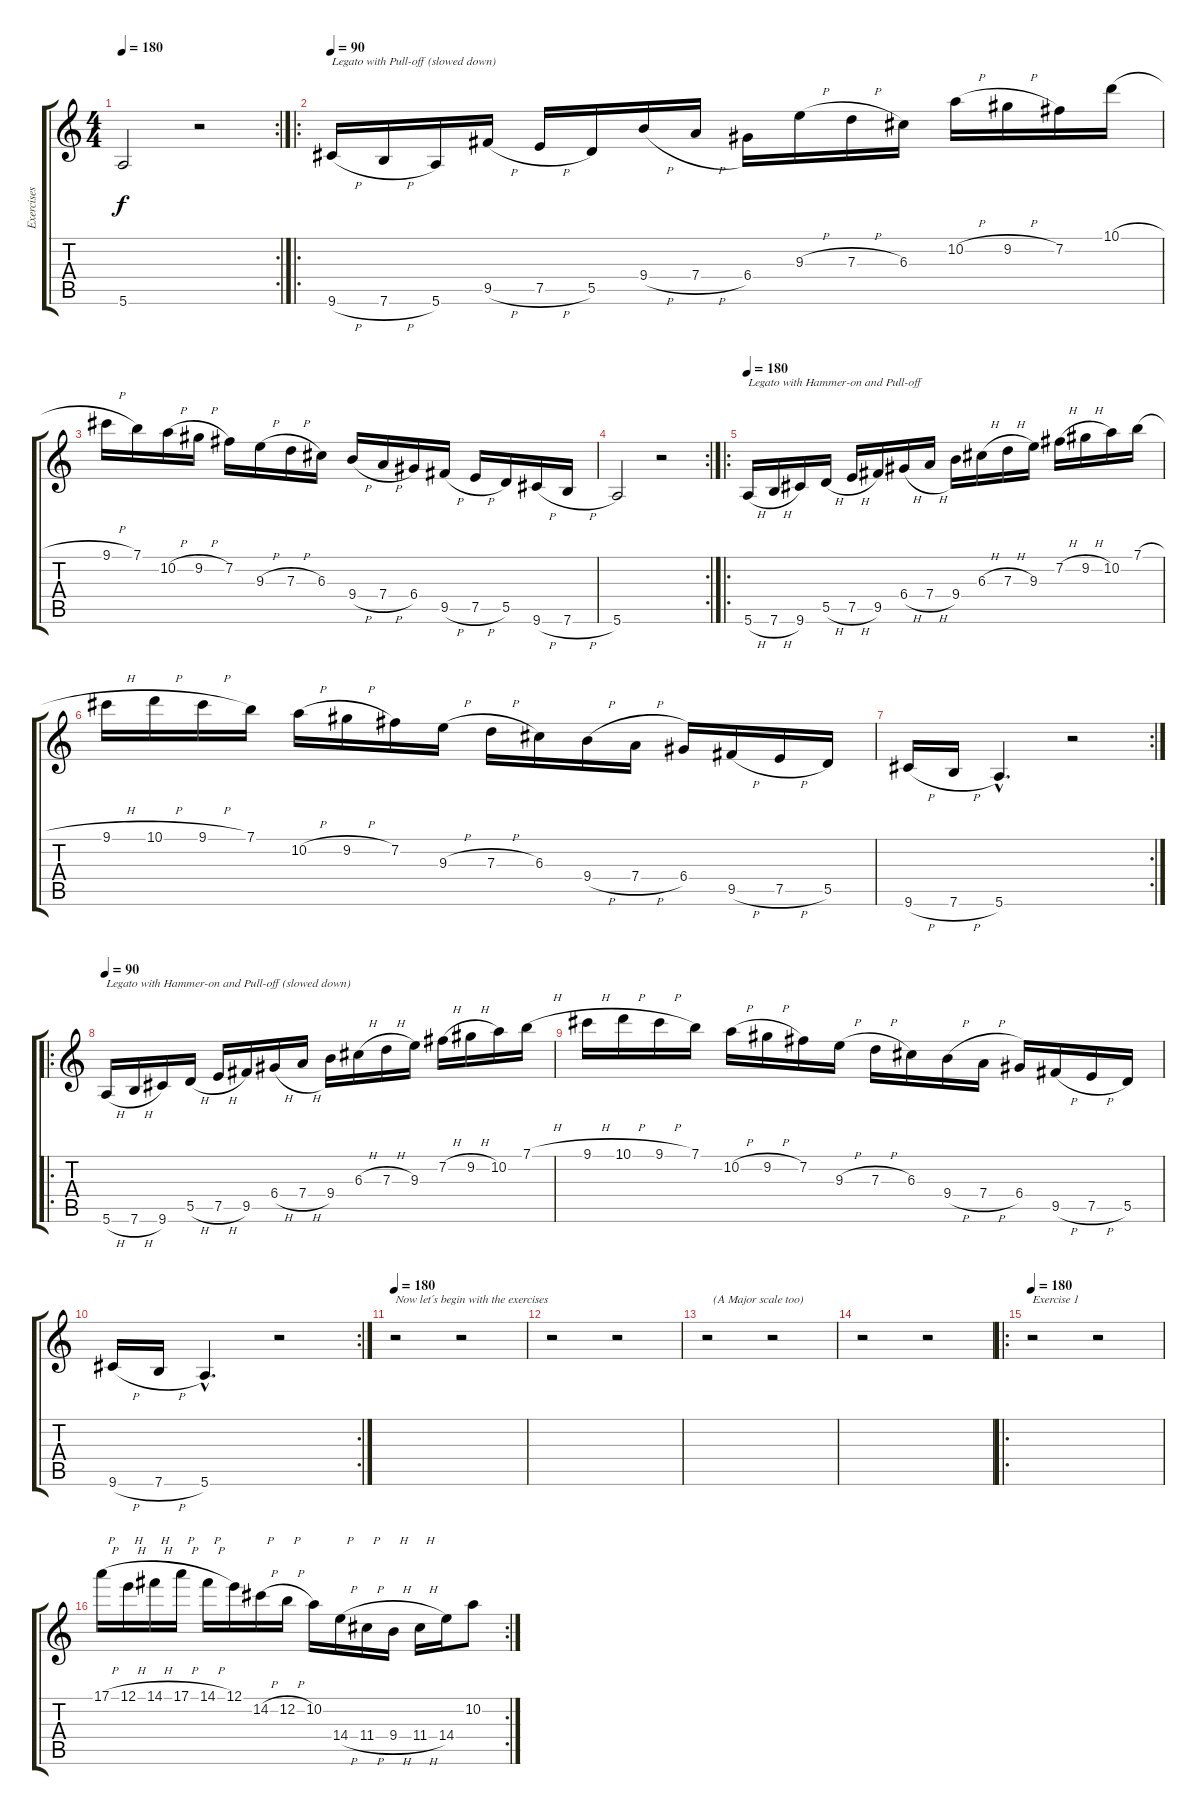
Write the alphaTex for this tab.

\track ("Exercises" "Exercises") {instrument distortionguitar}
\staff {score tabs}
\tuning (E4 B3 G3 D3 A2 E2) {hide}
\rc 2
\ts (4 4)
\tempo 180
\clef g2
\ks c
5.6.2{dy f} r.2 |
\ro
\tempo 90
9.6{h}.16{txt "Legato with Pull-off (slowed down)"} 7.6{h}.16 5.6.16 9.5{h}.16 7.5{h}.16 5.5.16 9.4{h}.16 7.4{h}.16 6.4.16 9.3{h}.16 7.3{h}.16 6.3.16 10.2{h}.16 9.2{h}.16 7.2.16 10.1{h}.16 |
9.1{h}.16 7.1.16 10.2{h}.16 9.2{h}.16 7.2.16 9.3{h}.16 7.3{h}.16 6.3.16 9.4{h}.16 7.4{h}.16 6.4.16 9.5{h}.16 7.5{h}.16 5.5.16 9.6{h}.16 7.6{h}.16 |
\rc 2
5.6.2 r.2 |
\ro
\tempo 180
5.6{h}.16{txt "Legato with Hammer-on and Pull-off"} 7.6{h}.16 9.6.16 5.5{h}.16 7.5{h}.16 9.5.16 6.4{h}.16 7.4{h}.16 9.4.16 6.3{h}.16 7.3{h}.16 9.3.16 7.2{h}.16 9.2{h}.16 10.2.16 7.1{h}.16 |
9.1{h}.16 10.1{h}.16 9.1{h}.16 7.1.16 10.2{h}.16 9.2{h}.16 7.2.16 9.3{h}.16 7.3{h}.16 6.3.16 9.4{h}.16 7.4{h}.16 6.4.16 9.5{h}.16 7.5{h}.16 5.5.16 |
\rc 2
9.6{h}.16 7.6{h}.16 5.6{hac}.4{d} r.2 |
\ro
\tempo 90
5.6{h}.16{txt "Legato with Hammer-on and Pull-off (slowed down)"} 7.6{h}.16 9.6.16 5.5{h}.16 7.5{h}.16 9.5.16 6.4{h}.16 7.4{h}.16 9.4.16 6.3{h}.16 7.3{h}.16 9.3.16 7.2{h}.16 9.2{h}.16 10.2.16 7.1{h}.16 |
9.1{h}.16 10.1{h}.16 9.1{h}.16 7.1.16 10.2{h}.16 9.2{h}.16 7.2.16 9.3{h}.16 7.3{h}.16 6.3.16 9.4{h}.16 7.4{h}.16 6.4.16 9.5{h}.16 7.5{h}.16 5.5.16 |
\rc 2
9.6{h}.16 7.6{h}.16 5.6{hac}.4{d} r.2 |
\tempo 180
r.2{txt "Now let´s begin with the exercises"} r.2 |
r.2 r.2 |
r.2{txt "  (A Major scale too)"} r.2 |
r.2 r.2 |
\ro
\tempo 180
r.2{txt "Exercise 1"} r.2 |
\rc 2
17.1{h}.16{txt "  P"} 12.1{h}.16{txt "  H"} 14.1{h}.16{txt "  H"} 17.1{h}.16{txt "  P"} 14.1{h}.16{txt "  P"} 12.1.16 14.2{h}.16{txt "  P"} 12.2{h}.16{txt "  P"} 10.2.16 14.4{h}.16{txt "  P"} 11.4{h}.16{txt "  P"} 9.4{h}.16{txt "  H"} 11.4{h}.16{txt "  H"} 14.4.16 10.2.8
